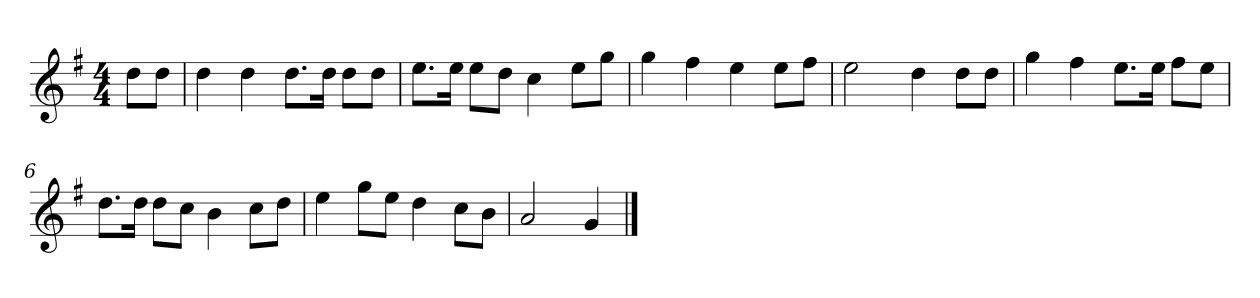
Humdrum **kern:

**kern
*part1
*staff1
*k[f#]
*M4/4
*MM120
=
8ddL
8ddJ
=1
4dd
4dd
8.ddL
16ddJk
8ddL
8ddJ
=2
8.eeL
16eeJk
8eeL
8ddJ
4cc
8eeL
8ggJ
=3
4gg
4ff#
4ee
8eeL
8ff#J
=4
2ee
4dd
8ddL
8ddJ
=5
4gg
4ff#
8.eeL
16eeJk
8ff#L
8eeJ
=6
8.ddL
16ddJk
8ddL
8ccJ
4b
8ccL
8ddJ
=7
4ee
8ggL
8eeJ
4dd
8ccL
8bJ
=8
2a
4g
==
*-
